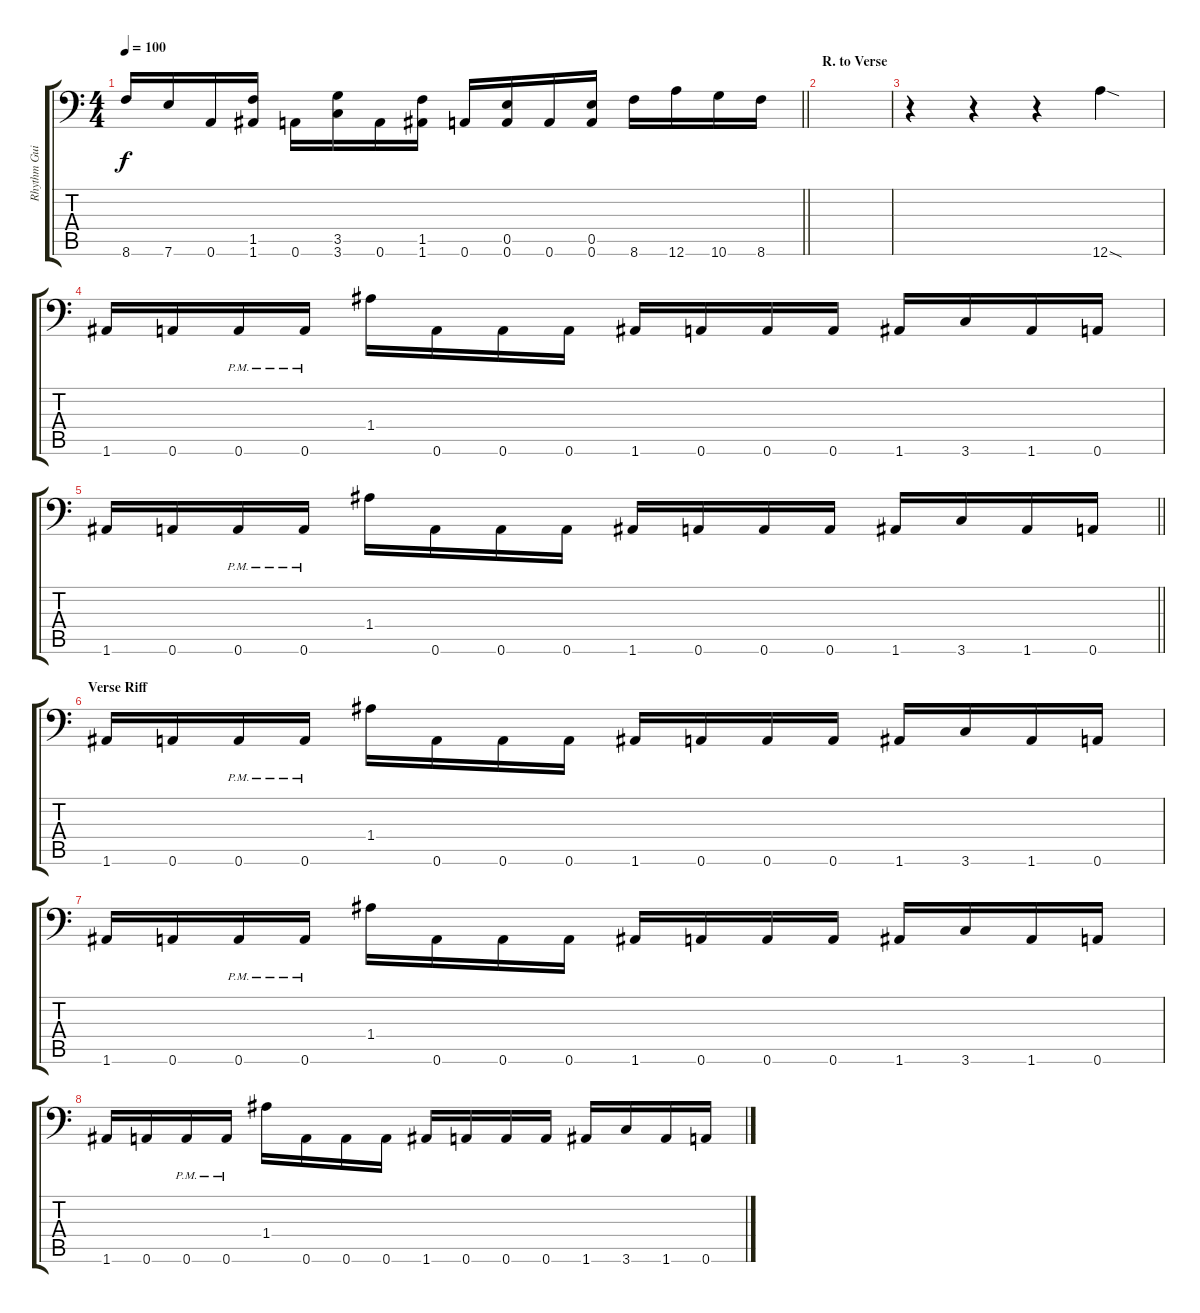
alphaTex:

\track ("Rhythm Guitar" "Rhythm Gui") {instrument distortionguitar}
\staff {score tabs}
\tuning (B3 Gb3 D3 A2 E2 A1) {hide}
\ts (4 4)
\tempo 100
\clef f4
\barLineRight lightlight
\ks c
8.6.16{dy f} 7.6.16 0.6.16 (1.5 1.6).16 0.6.16 (3.5 3.6).16 0.6.16 (1.5 1.6).16 0.6.16 (0.5 0.6).16 0.6.16 (0.5 0.6).16 8.6.16 12.6.16 10.6.16 8.6.16 |
\section ("" "R. to Verse")
|
r.4 r.4 r.4 12.6{sod}.4 |
1.6.16 0.6.16 0.6{pm}.16 0.6{pm}.16 1.4.16 0.6.16 0.6.16 0.6.16 1.6.16 0.6.16 0.6.16 0.6.16 1.6.16 3.6.16 1.6.16 0.6.16 |
\barLineRight lightlight
1.6.16 0.6.16 0.6{pm}.16 0.6{pm}.16 1.4.16 0.6.16 0.6.16 0.6.16 1.6.16 0.6.16 0.6.16 0.6.16 1.6.16 3.6.16 1.6.16 0.6.16 |
\section ("" "Verse Riff")
1.6.16 0.6.16 0.6{pm}.16 0.6{pm}.16 1.4.16 0.6.16 0.6.16 0.6.16 1.6.16 0.6.16 0.6.16 0.6.16 1.6.16 3.6.16 1.6.16 0.6.16 |
1.6.16 0.6.16 0.6{pm}.16 0.6{pm}.16 1.4.16 0.6.16 0.6.16 0.6.16 1.6.16 0.6.16 0.6.16 0.6.16 1.6.16 3.6.16 1.6.16 0.6.16 |
1.6.16 0.6.16 0.6{pm}.16 0.6{pm}.16 1.4.16 0.6.16 0.6.16 0.6.16 1.6.16 0.6.16 0.6.16 0.6.16 1.6.16 3.6.16 1.6.16 0.6.16
